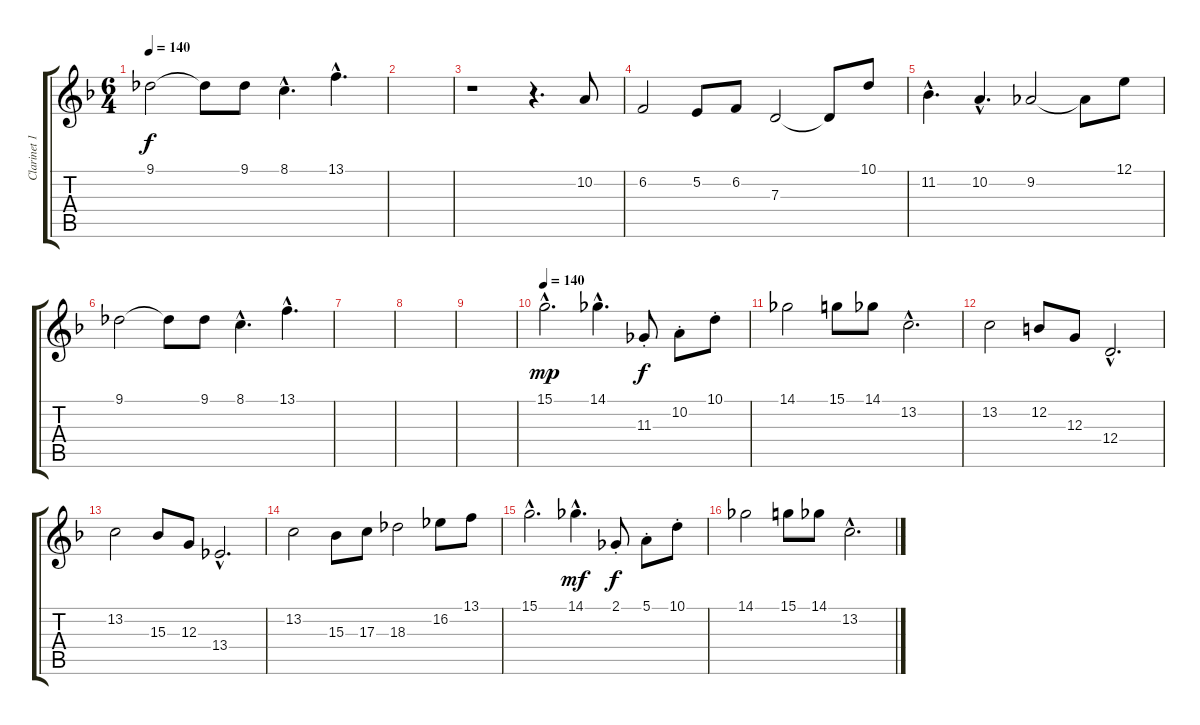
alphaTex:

\track ("Clarinet 1" "Clarinet 1") {instrument clarinet}
\staff {score tabs}
\tuning (E4 B3 G3 D3 A2 E2) {hide}
\ts (6 4)
\tempo 140
\clef g2
\ks dminor
9.1.2{dy f} 9.1{t}.8 9.1.8 8.1{hac}.4{d} 13.1{hac}.4{d} |
|
r.1 r.4{d} 10.2.8{volume 13} |
6.2.2 5.2.8 6.2.8 7.3.2 7.3{t}.8 10.1.8 |
11.2{hac}.4{d} 10.2{hac}.4{d} 9.2.2 9.2{t}.8 12.1.8 |
9.1.2 9.1{t}.8 9.1.8 8.1{hac}.4{d} 13.1{hac}.4{d} |
|
|
|
\tempo 140
15.1{hac}.2{d dy mp} 14.1{hac}.4{d} 11.3{st}.8{dy f} 10.2{st}.8 10.1{st}.8 |
14.1.2 15.1.8 14.1.8 13.2{hac}.2{d} |
13.2.2 12.2.8 12.3.8 12.4{hac}.2{d} |
13.2.2 15.3.8 12.3.8 13.4{hac}.2{d} |
13.2.2 15.3.8 17.3.8 18.3.2 16.2.8 13.1.8 |
15.1{hac}.2{d} 14.1{hac}.4{d dy mf} 2.1{st}.8{dy f} 5.1{st}.8 10.1{st}.8 |
14.1.2 15.1.8 14.1.8 13.2{hac}.2{d}
